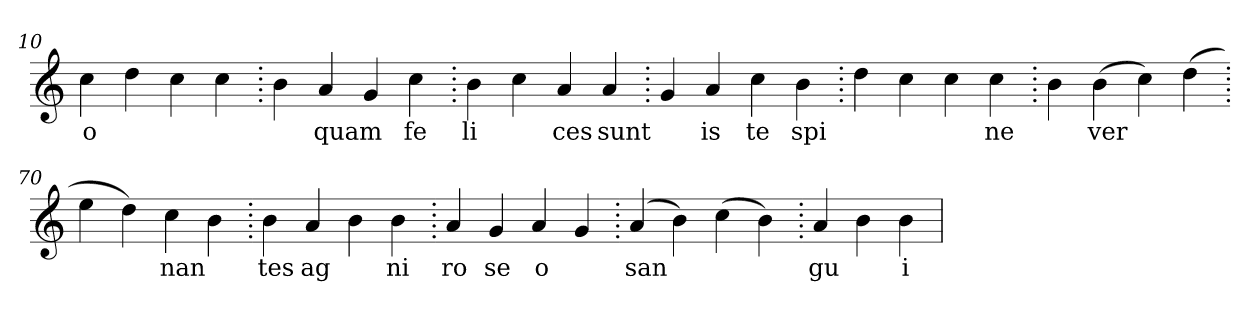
**kern	**text
*part1	*part1
*staff1	*staff1
*clefG2	*
=10.	=10.
4cc	o
4dd	.
4cc	.
4cc	.
=20.	=20.
4b	.
4a	quam
4g	.
4cc	fe
=30.	=30.
4b	li
4cc	.
4a	ces
4a	sunt
=40.	=40.
4g	.
4a	is
4cc	te
4b	spi
=50.	=50.
4dd	.
4cc	.
4cc	.
4cc	ne
=60.	=60.
4b	.
(>4b	ver
4cc)	.
(>4dd	.
=70.	=70.
4ee	.
4dd)	.
4cc	nan
4b	.
=80.	=80.
4b	tes
4a	ag
4b	.
4b	ni
=90.	=90.
4a	ro
4g	se
4a	o
4g	.
=100.	=100.
(>4a	san
4b)	.
(>4cc	.
4b)	.
=110.	=110.
4a	gu
4b	.
4b	i
=	=
*-	*-
